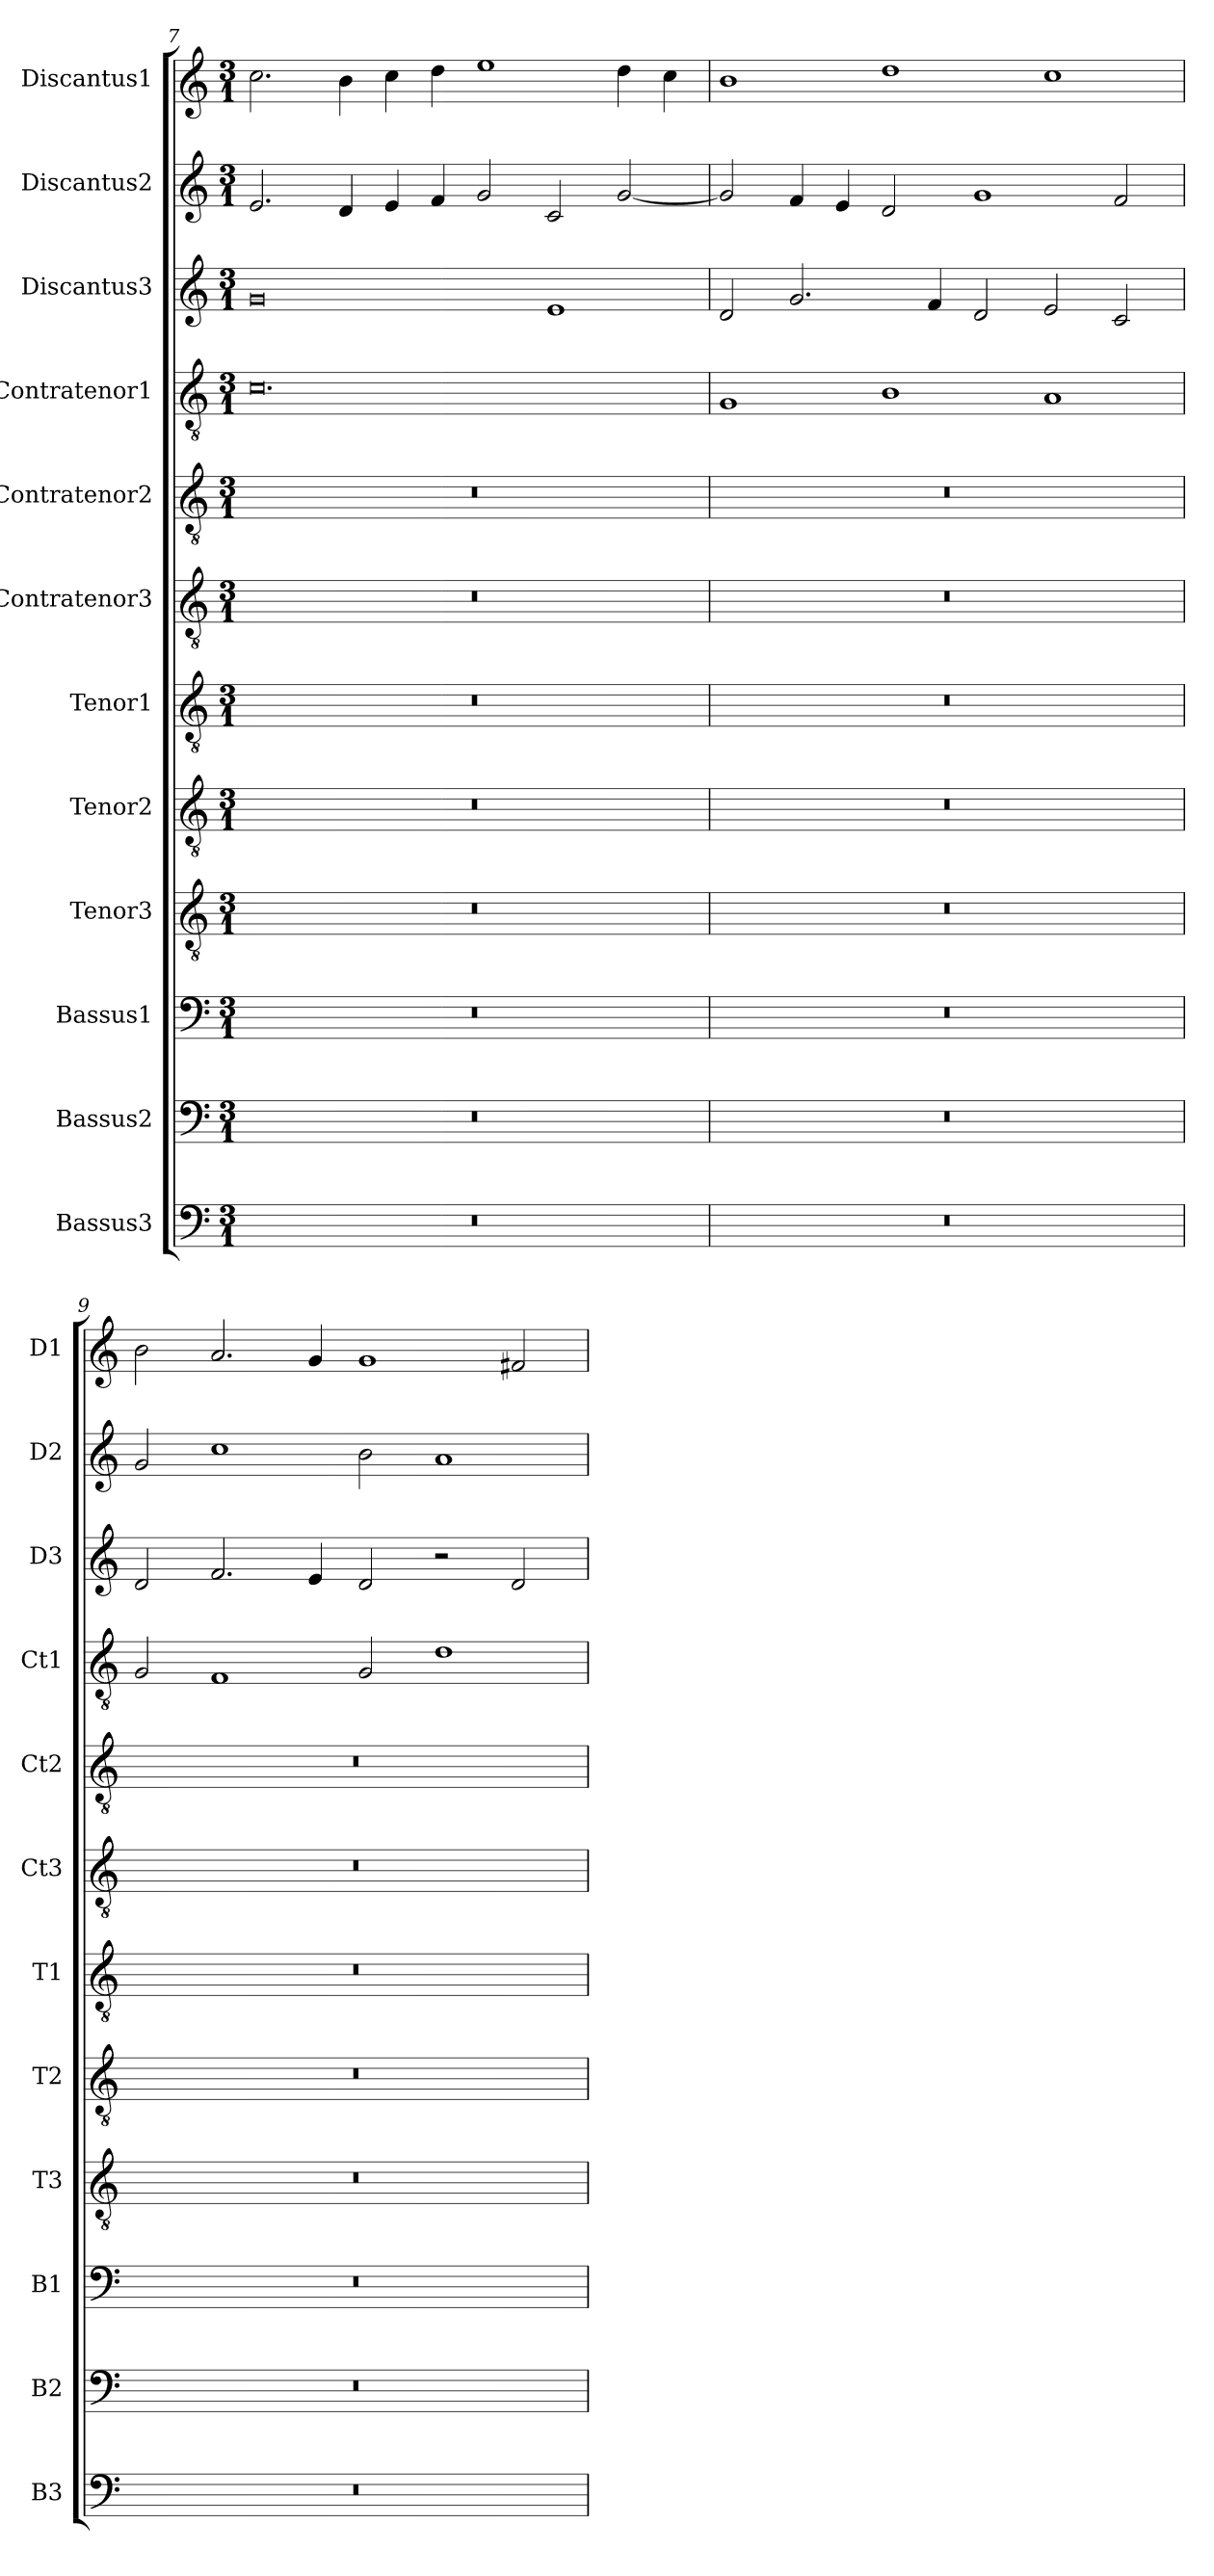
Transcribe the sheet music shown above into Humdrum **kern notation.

**kern	**kern	**kern	**kern	**kern	**kern	**kern	**kern	**kern	**kern	**kern	**kern
*part12	*part11	*part10	*part9	*part8	*part7	*part6	*part5	*part4	*part3	*part2	*part1
*staff12	*staff11	*staff10	*staff9	*staff8	*staff7	*staff6	*staff5	*staff4	*staff3	*staff2	*staff1
*I"Bassus3	*I"Bassus2	*I"Bassus1	*I"Tenor3	*I"Tenor2	*I"Tenor1	*I"Contratenor3	*I"Contratenor2	*I"Contratenor1	*I"Discantus3	*I"Discantus2	*I"Discantus1
*I'B3	*I'B2	*I'B1	*I'T3	*I'T2	*I'T1	*I'Ct3	*I'Ct2	*I'Ct1	*I'D3	*I'D2	*I'D1
*clefF4	*clefF4	*clefF4	*clefGv2	*clefGv2	*clefGv2	*clefGv2	*clefGv2	*clefGv2	*clefG2	*clefG2	*clefG2
*k[]	*k[]	*k[]	*k[]	*k[]	*k[]	*k[]	*k[]	*k[]	*k[]	*k[]	*k[]
*M3/1	*M3/1	*M3/1	*M3/1	*M3/1	*M3/1	*M3/1	*M3/1	*M3/1	*M3/1	*M3/1	*M3/1
=7	=7	=7	=7	=7	=7	=7	=7	=7	=7	=7	=7
0.r	0.r	0.r	0.r	0.r	0.r	0.r	0.r	0.c\	0g/	2.e/	2.cc\
.	.	.	.	.	.	.	.	.	.	4d/	4b\
.	.	.	.	.	.	.	.	.	.	4e/	4cc\
.	.	.	.	.	.	.	.	.	.	4f/	4dd\
.	.	.	.	.	.	.	.	.	.	2g/	1ee\
.	.	.	.	.	.	.	.	.	1e/	2c/	.
.	.	.	.	.	.	.	.	.	.	[2g/	4dd\
.	.	.	.	.	.	.	.	.	.	.	4cc\
=8	=8	=8	=8	=8	=8	=8	=8	=8	=8	=8	=8
0.r	0.r	0.r	0.r	0.r	0.r	0.r	0.r	1G/	2d/	2g/]	1b\
.	.	.	.	.	.	.	.	.	2.g/	4f/	.
.	.	.	.	.	.	.	.	.	.	4e/	.
.	.	.	.	.	.	.	.	1B\	.	2d/	1dd\
.	.	.	.	.	.	.	.	.	4f/	.	.
.	.	.	.	.	.	.	.	.	2d/	1g/	.
.	.	.	.	.	.	.	.	1A/	2e/	.	1cc\
.	.	.	.	.	.	.	.	.	2c/	2f/	.
=9	=9	=9	=9	=9	=9	=9	=9	=9	=9	=9	=9
0.r	0.r	0.r	0.r	0.r	0.r	0.r	0.r	2G/	2d/	2g/	2b\
.	.	.	.	.	.	.	.	1F/	2.f/	1cc\	2.a/
.	.	.	.	.	.	.	.	.	4e/	.	4g/
.	.	.	.	.	.	.	.	2G/	2d/	2b\	1g/
.	.	.	.	.	.	.	.	1d\	2r	1a/	.
.	.	.	.	.	.	.	.	.	2d/	.	2f#X/
=	=	=	=	=	=	=	=	=	=	=	=
*-	*-	*-	*-	*-	*-	*-	*-	*-	*-	*-	*-
